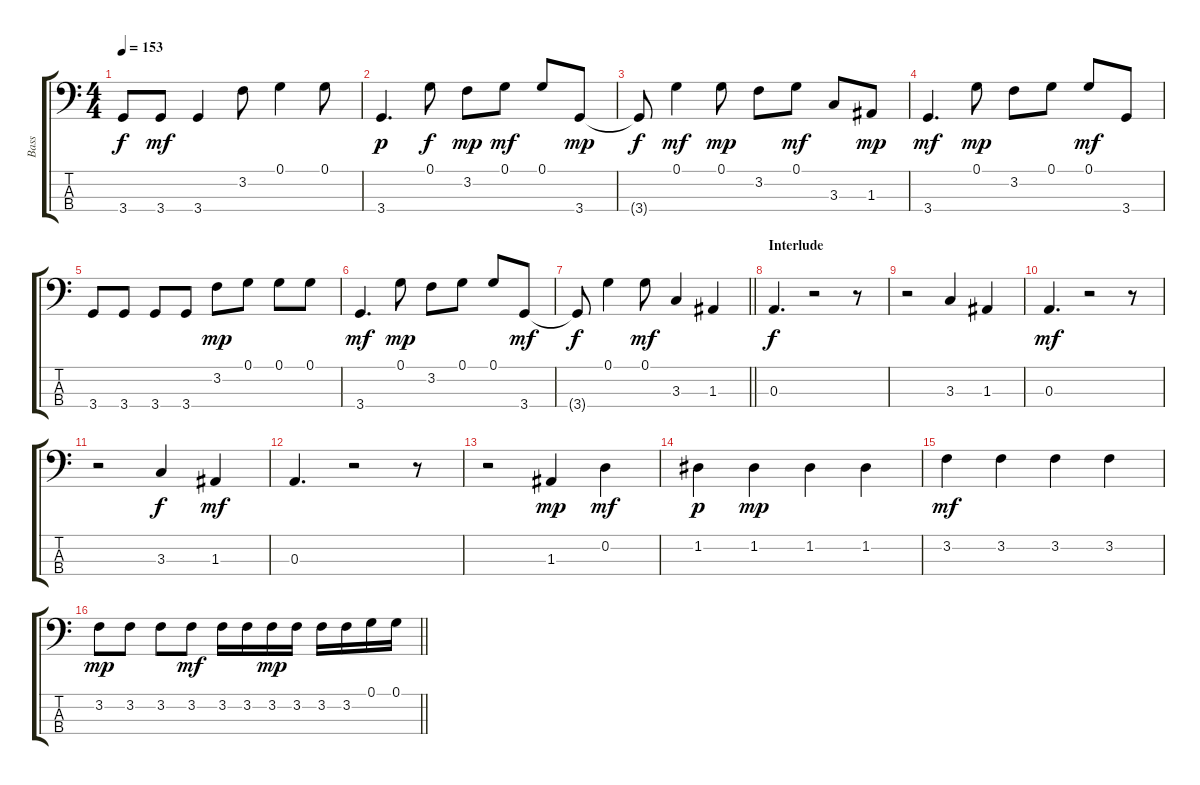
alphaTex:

\track ("Bass" "Bass") {instrument fretlessbass}
\staff {score tabs}
\tuning (G2 D2 A1 E1) {hide}
\ts (4 4)
\tempo 153
\clef f4
\ks c
3.4{t}.8{dy f} 3.4.8{dy mf} 3.4.4 3.2.8 0.1.4 0.1.8 |
3.4.4{d dy p} 0.1.8{dy f} 3.2.8{dy mp} 0.1.8{dy mf} 0.1.8 3.4.8{dy mp} |
3.4{t}.8{dy f} 0.1.4{dy mf} 0.1.8{dy mp} 3.2.8 0.1.8{dy mf} 3.3.8 1.3.8{dy mp} |
3.4.4{d dy mf} 0.1.8{dy mp} 3.2.8 0.1.8 0.1.8{dy mf} 3.4.8 |
3.4.8 3.4.8 3.4.8 3.4.8 3.2.8{dy mp} 0.1.8 0.1.8 0.1.8 |
3.4.4{d dy mf} 0.1.8{dy mp} 3.2.8 0.1.8 0.1.8 3.4.8{dy mf} |
\barLineRight lightlight
3.4{t}.8{dy f} 0.1.4 0.1.8{dy mf} 3.3.4 1.3.4 |
\section ("" "Interlude")
0.3.4{d dy f} r.2 r.8 |
r.2 3.3.4 1.3.4 |
0.3.4{d dy mf} r.2 r.8 |
r.2 3.3.4{dy f} 1.3.4{dy mf} |
0.3.4{d} r.2 r.8 |
r.2 1.3.4{dy mp} 0.2.4{dy mf} |
1.2.4{dy p} 1.2.4{dy mp} 1.2.4 1.2.4 |
3.2.4{dy mf} 3.2.4 3.2.4 3.2.4 |
\barLineRight lightlight
3.2.8{dy mp} 3.2.8 3.2.8 3.2.8{dy mf} 3.2.16 3.2.16 3.2.16{dy mp} 3.2.16 3.2.16 3.2.16 0.1.16 0.1.16
